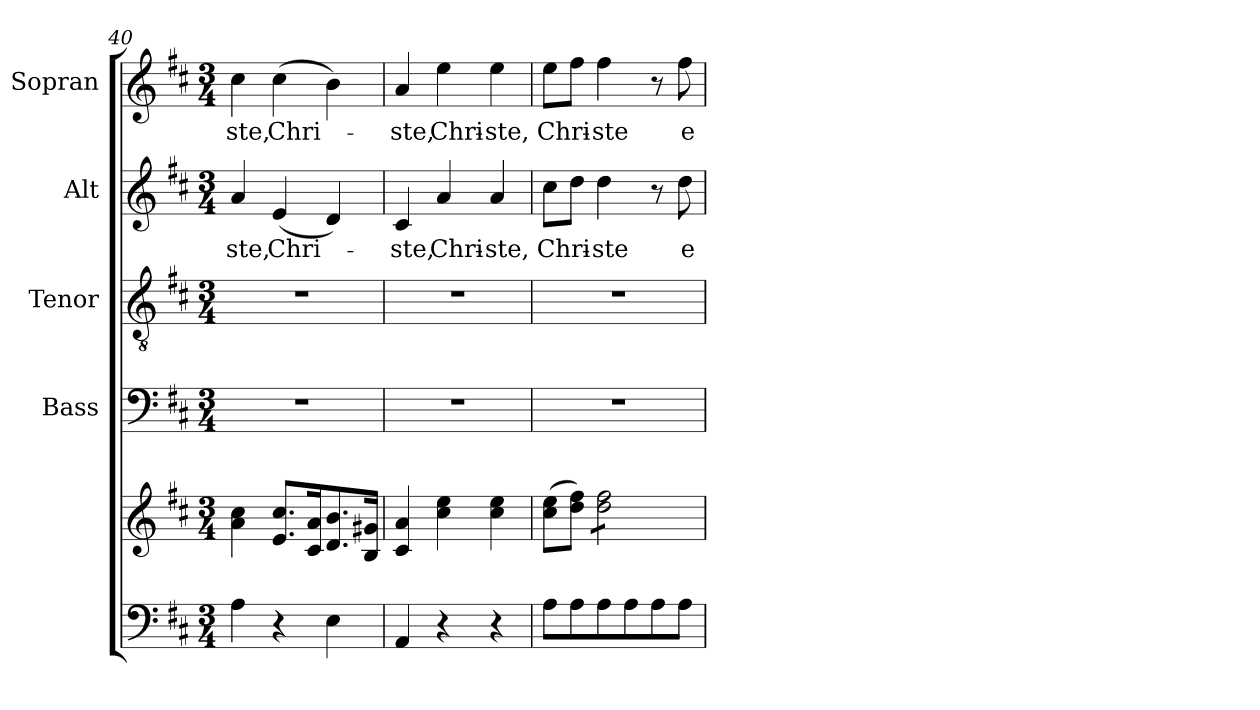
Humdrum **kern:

**kern	**kern	**kern	**kern	**kern	**text	**kern	**text
*part5	*part5	*part4	*part3	*part2	*part2	*part1	*part1
*staff6	*staff5	*staff4	*staff3	*staff2	*staff2	*staff1	*staff1
*	*	*I"Bass	*I"Tenor	*I"Alt	*	*I"Sopran	*
*	*	*I'B.	*I'T.	*I'A.	*	*I'S.	*
!!LO:LB:g=z
*clefF4	*clefG2	*clefF4	*clefGv2	*clefG2	*	*clefG2	*
*k[f#c#]	*k[f#c#]	*k[f#c#]	*k[f#c#]	*k[f#c#]	*	*k[f#c#]	*
*D:	*D:	*D:	*D:	*D:	*	*D:	*
*M3/4	*M3/4	*M3/4	*M3/4	*M3/4	*	*M3/4	*
=40	=40	=40	=40	=40	=40	=40	=40
!	!	!	!	!	!LO:LY:b	!	!LO:LY:b
4A\	4a\ 4cc#\	2.r	2.r	4a/	-ste,	4cc#\	-ste,
!	!	!	!	!	!LO:LY:b	!	!LO:LY:b
4r	8.e/ 8.cc#/L	.	.	(<4e/	Chri-	(>4cc#\	Chri-
.	16c#/ 16a/k	.	.	.	.	.	.
4E\	8.d/ 8.b/	.	.	4d/)	.	4b\)	.
.	16B/ 16g#X/Jk	.	.	.	.	.	.
=41	=41	=41	=41	=41	=41	=41	=41
!	!	!	!	!	!LO:LY:b	!	!LO:LY:b
4AA/	4c#/ 4a/	2.r	2.r	4c#/	-ste,	4a/	-ste,
!	!	!	!	!	!LO:LY:b	!	!LO:LY:b
4r	4cc#\ 4ee\	.	.	4a/	Chri-	4ee\	Chri-
!	!	!	!	!	!LO:LY:b	!	!LO:LY:b
4r	4cc#\ 4ee\	.	.	4a/	-ste,	4ee\	-ste,
=42	=42	=42	=42	=42	=42	=42	=42
!	!	!	!	!	!LO:LY:b	!	!LO:LY:b
8A\L	(>8cc#\ 8ee\L	2.r	2.r	8cc#\L	Chri-	8ee\L	Chri-
8A\	8dd\ 8ff#\J)	.	.	8dd\J	.	8ff#\J	.
!	!	!	!	!	!LO:LY:b	!	!LO:LY:b
*	*tremolo	*	*	*	*	*	*
8A\	8dd\ 8ff#\L	.	.	4dd\	-ste	4ff#\	-ste
8A\	8dd\ 8ff#\	.	.	.	.	.	.
8A\	8dd\ 8ff#\	.	.	8r	.	8r	.
!	!	!	!	!	!LO:LY:b	!	!LO:LY:b
8A\J	8dd\ 8ff#\J	.	.	8dd\	e-	8ff#\	e-
*	*Xtremolo	*	*	*	*	*	*
=	=	=	=	=	=	=	=
*-	*-	*-	*-	*-	*-	*-	*-
